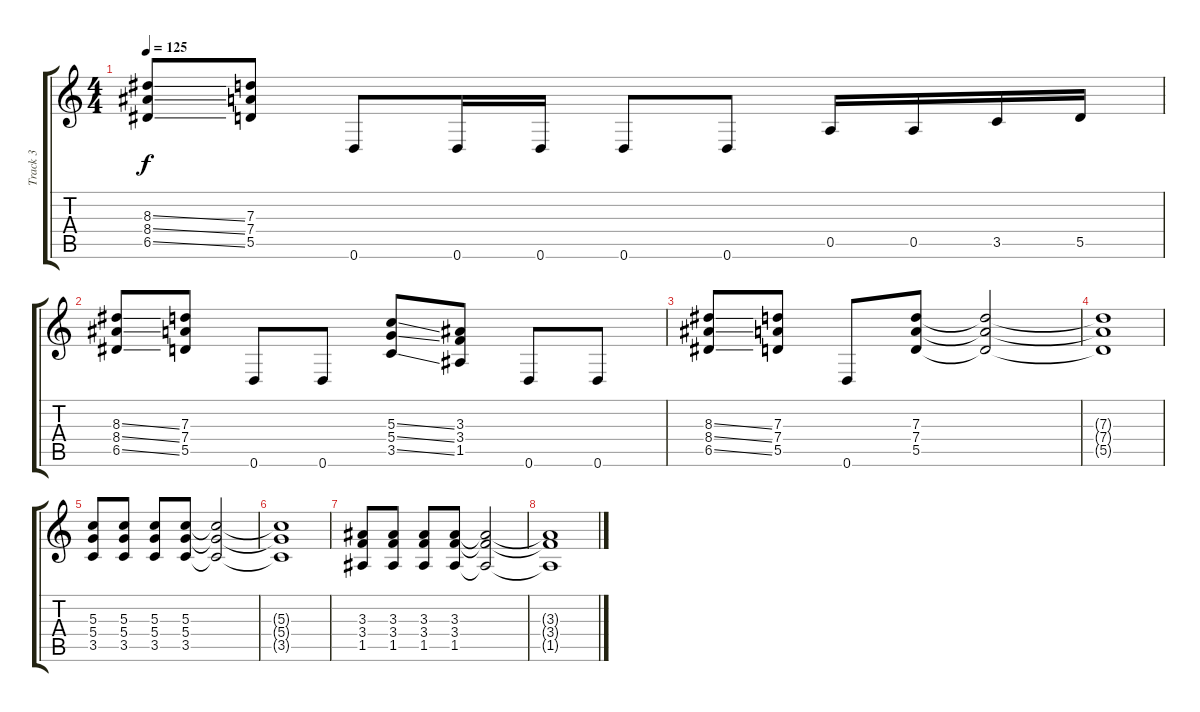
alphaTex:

\track ("Track 3" "Track 3") {instrument distortionguitar}
\staff {score tabs}
\tuning (E4 B3 G3 D3 A2 D2) {hide}
\ts (4 4)
\tempo 125
\clef g2
\ks c
(8.3{ss} 8.4{ss} 6.5{ss}).8{dy f} (7.3 7.4 5.5).8 0.6.8 0.6.16 0.6.16 0.6.8 0.6.8 0.5.16 0.5.16 3.5.16 5.5.16 |
(8.3{ss} 8.4{ss} 6.5{ss}).8 (7.3 7.4 5.5).8 0.6.8 0.6.8 (5.3{ss} 5.4{ss} 3.5{ss}).8 (3.3 3.4 1.5).8 0.6.8 0.6.8 |
(8.3{ss} 8.4{ss} 6.5{ss}).8 (7.3 7.4 5.5).8 0.6.8 (7.3 7.4 5.5).8 (7.3{t} 7.4{t} 5.5{t}).2 |
(7.3{t} 7.4{t} 5.5{t}).1 |
(5.3 5.4 3.5).8 (5.3 5.4 3.5).8 (5.3 5.4 3.5).8 (5.3 5.4 3.5).8 (5.3{t} 5.4{t} 3.5{t}).2 |
(5.3{t} 5.4{t} 3.5{t}).1 |
(3.3 3.4 1.5).8 (3.3 3.4 1.5).8 (3.3 3.4 1.5).8 (3.3 3.4 1.5).8 (3.3{t} 3.4{t} 1.5{t}).2 |
(3.3{t} 3.4{t} 1.5{t}).1
